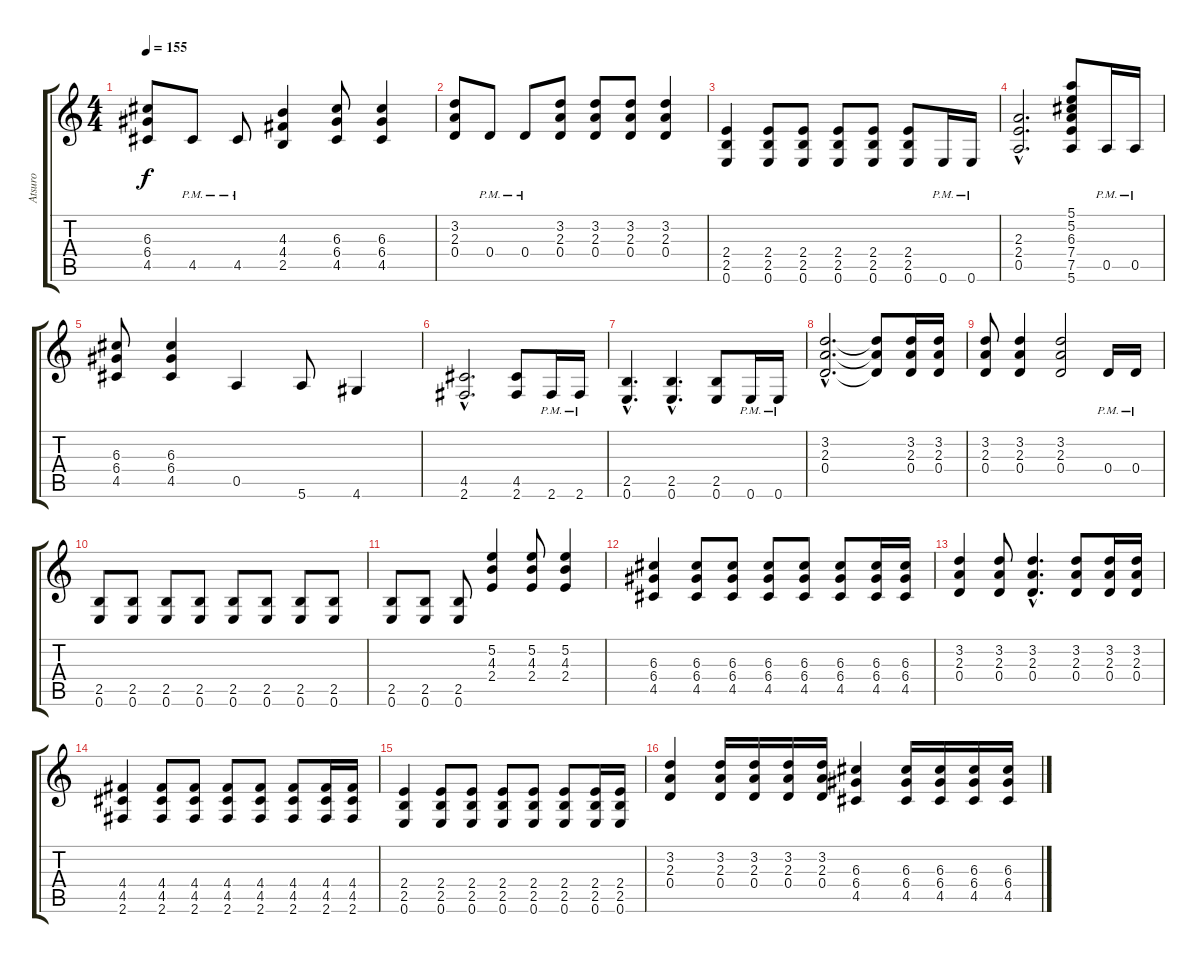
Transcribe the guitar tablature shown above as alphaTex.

\track ("Atsuro" "Atsuro") {instrument distortionguitar}
\staff {score tabs}
\tuning (E4 B3 G3 D3 A2 E2) {hide}
\ts (4 4)
\tempo 155
\clef g2
\ks c
(6.3 6.4 4.5).8{dy f} 4.5{pm}.8 4.5{pm}.8 (4.3 4.4 2.5).4 (6.3 6.4 4.5).8 (6.3 6.4 4.5).4 |
(3.2 2.3 0.4).8 0.4{pm}.8 0.4{pm}.8 (3.2 2.3 0.4).8 (3.2 2.3 0.4).8 (3.2 2.3 0.4).8 (3.2 2.3 0.4).4 |
(2.4 2.5 0.6).4 (2.4 2.5 0.6).8 (2.4 2.5 0.6).8 (2.4 2.5 0.6).8 (2.4 2.5 0.6).8 (2.4 2.5 0.6).8 0.6{pm}.16 0.6{pm}.16 |
(2.3{hac} 2.4{hac} 0.5{hac}).2{d} (5.1 5.2 6.3 7.4 7.5 5.6).8 0.5{pm}.16 0.5{pm}.16 |
(6.3 6.4 4.5).8 (6.3 6.4 4.5).4 0.5.4 5.6.8 4.6.4 |
(4.5{hac} 2.6{hac}).2{d} (4.5 2.6).8 2.6{pm}.16 2.6{pm}.16 |
(2.5{hac} 0.6{hac}).4{d} (2.5{hac} 0.6{hac}).4{d} (2.5 0.6).8 0.6{pm}.16 0.6{pm}.16 |
(3.2{hac} 2.3{hac} 0.4{hac}).2{d} (3.2{t} 2.3{t} 0.4{t}).8 (3.2 2.3 0.4).16 (3.2 2.3 0.4).16 |
(3.2 2.3 0.4).8 (3.2 2.3 0.4).4 (3.2 2.3 0.4).2 0.4{pm}.16 0.4{pm}.16 |
(2.5 0.6).8 (2.5 0.6).8 (2.5 0.6).8 (2.5 0.6).8 (2.5 0.6).8 (2.5 0.6).8 (2.5 0.6).8 (2.5 0.6).8 |
(2.5 0.6).8 (2.5 0.6).8 (2.5 0.6).8 (5.2 4.3 2.4).4 (5.2 4.3 2.4).8 (5.2 4.3 2.4).4 |
(6.3 6.4 4.5).4 (6.3 6.4 4.5).8 (6.3 6.4 4.5).8 (6.3 6.4 4.5).8 (6.3 6.4 4.5).8 (6.3 6.4 4.5).8 (6.3 6.4 4.5).16 (6.3 6.4 4.5).16 |
(3.2 2.3 0.4).4 (3.2 2.3 0.4).8 (3.2{hac} 2.3{hac} 0.4{hac}).4{d} (3.2 2.3 0.4).8 (3.2 2.3 0.4).16 (3.2 2.3 0.4).16 |
(4.4 4.5 2.6).4 (4.4 4.5 2.6).8 (4.4 4.5 2.6).8 (4.4 4.5 2.6).8 (4.4 4.5 2.6).8 (4.4 4.5 2.6).8 (4.4 4.5 2.6).16 (4.4 4.5 2.6).16 |
(2.4 2.5 0.6).4 (2.4 2.5 0.6).8 (2.4 2.5 0.6).8 (2.4 2.5 0.6).8 (2.4 2.5 0.6).8 (2.4 2.5 0.6).8 (2.4 2.5 0.6).16 (2.4 2.5 0.6).16 |
(3.2 2.3 0.4).4 (3.2 2.3 0.4).16 (3.2 2.3 0.4).16 (3.2 2.3 0.4).16 (3.2 2.3 0.4).16 (6.3 6.4 4.5).4 (6.3 6.4 4.5).16 (6.3 6.4 4.5).16 (6.3 6.4 4.5).16 (6.3 6.4 4.5).16
